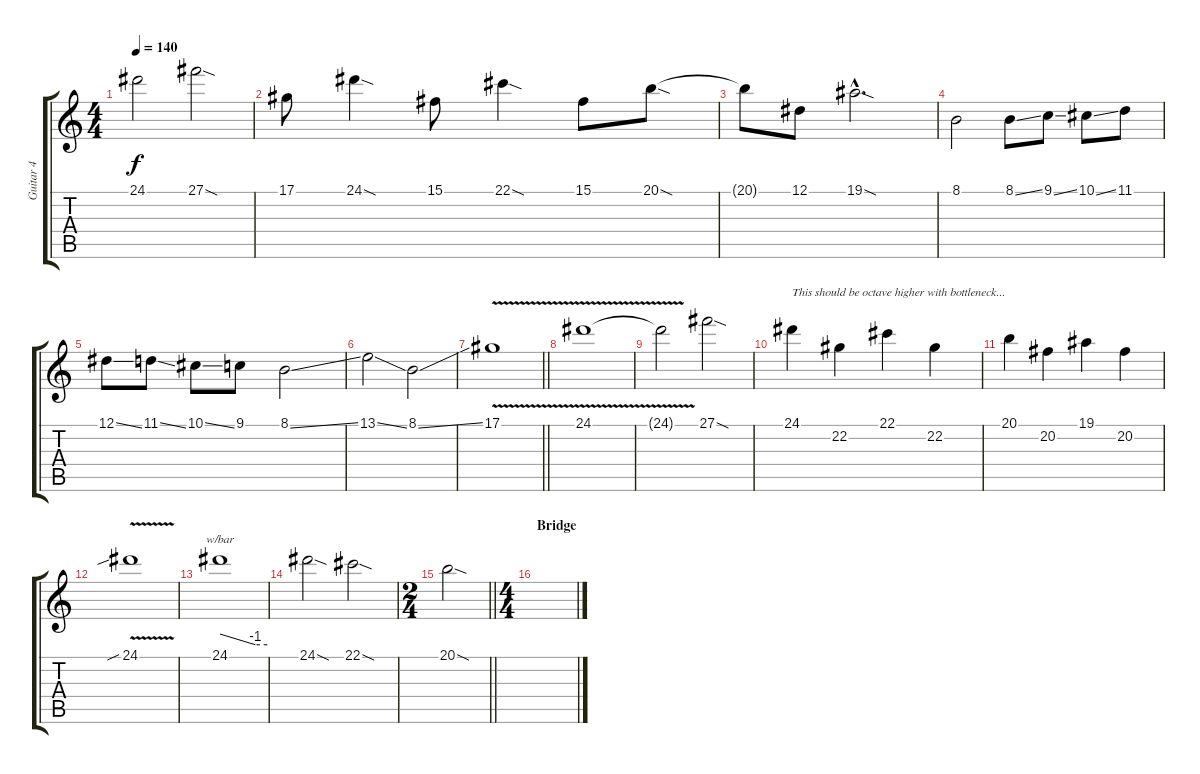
\track ("Guitar 4" "Guitar 4") {instrument lead1square}
\staff {score tabs}
\tuning (Eb4 Bb3 Gb3 Db3 Ab2 Db2) {hide}
\ts (4 4)
\tempo 140
\clef g2
\ks c
24.1{t}.2{dy f} 27.1{sod}.2 |
17.1.8 24.1{sod}.4 15.1.8 22.1{sod}.4 15.1.8 20.1{sod}.8 |
20.1{t}.8 12.1.8 19.1{sod hac}.2{d} |
8.1.2 8.1{ss}.8 9.1{ss}.8 10.1{ss}.8 11.1.8 |
12.1{ss}.8 11.1{ss}.8 10.1{ss}.8 9.1.8 8.1{ss}.2 |
13.1{ss}.2 8.1{ss}.2 |
\barLineRight lightlight
17.1{v}.1 |
24.1{v}.1 |
24.1{t}.2 27.1{sod}.2 |
24.1.4{txt "This should be octave higher with bottleneck..."} 22.2.4 22.1.4 22.2.4 |
20.1.4 20.2.4 19.1.4 20.2.4 |
24.1{v sib}.1 |
24.1.1{tbe (custom default 0 0 45 -4 60 -4)} |
24.1{sod}.2 22.1{sod}.2 |
\ts (2 4)
\barLineRight lightlight
20.1{sod}.2 |
\ts (4 4)
\section ("" "Bridge")
